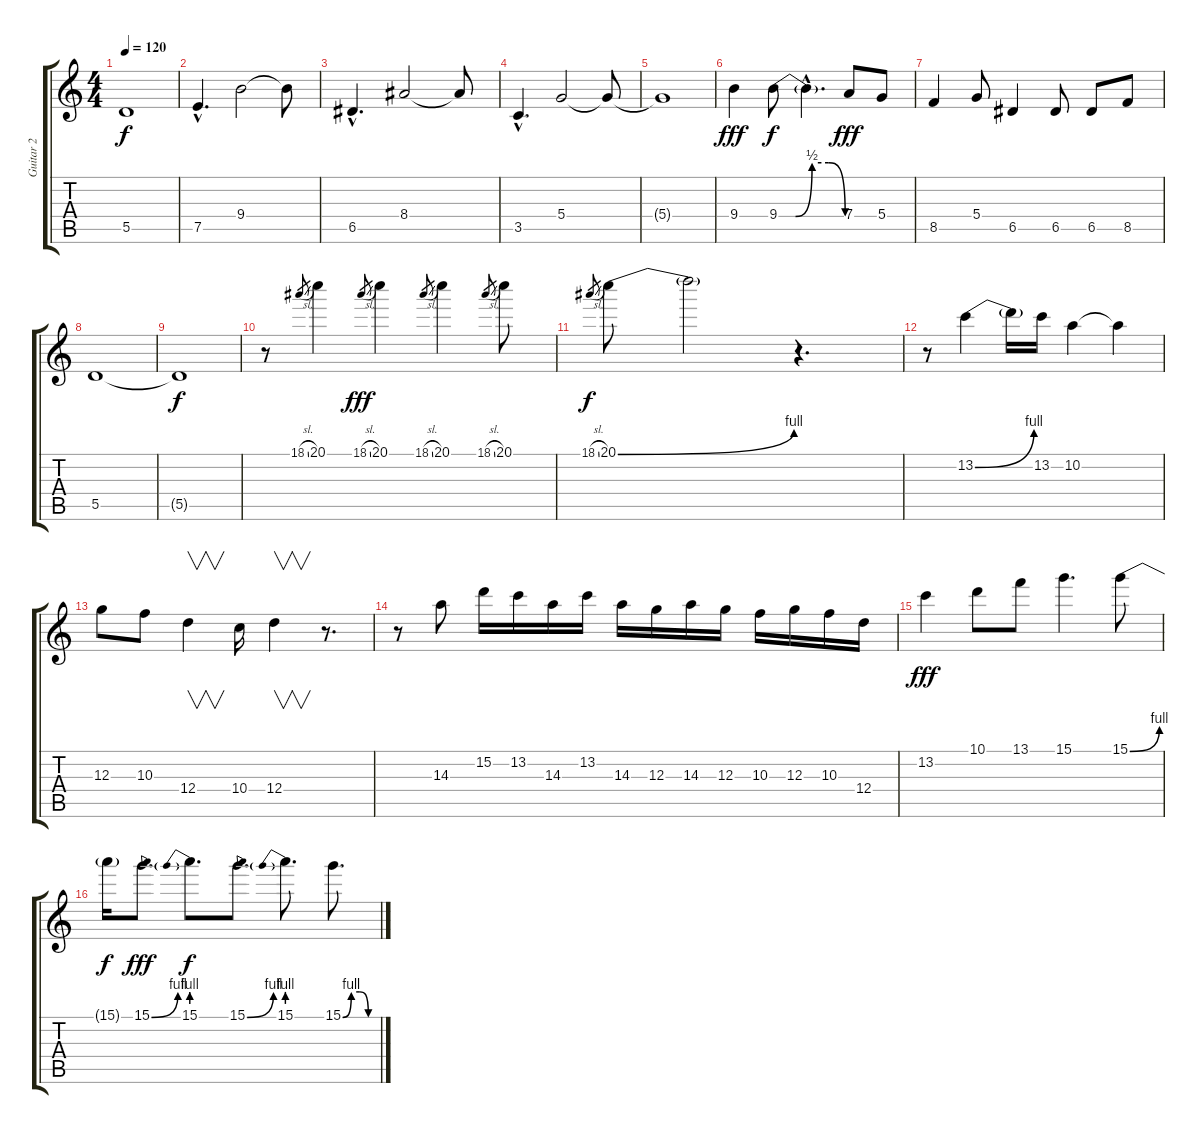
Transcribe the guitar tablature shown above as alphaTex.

\track ("Guitar 2" "Guitar 2") {instrument distortionguitar}
\staff {score tabs}
\tuning (E4 B3 G3 D3 A2 D2) {hide}
\ts (4 4)
\tempo 120
\clef g2
\ks c
5.5{t}.1{dy f} |
7.5{hac}.4{d} 9.4.2 9.4{t}.8 |
6.5{hac}.4{d} 8.4.2 8.4{t}.8 |
3.5{hac}.4{d} 5.4.2 5.4{t}.8 |
5.4{t}.1 |
9.4.4{dy fff} 9.4{be (custom 0 0 15 0 30 2 45 2 60 0)}.8{dy f} 9.4{hac t}.4{d} 7.4.8{dy fff} 5.4.8 |
8.5.4 5.4.8 6.5.4 6.5.8 6.5.8 8.5.8 |
5.5.1 |
5.5{t}.1{dy f} |
r.8 18.1{sl}.8{gr} 20.1.4{volume 16 instrument overdrivenguitar} 18.1{sl}.8{gr dy fff} 20.1.4 18.1{sl}.8{gr} 20.1.4 18.1{sl}.8{gr} 20.1.8 |
18.1{sl}.8{gr dy f} 20.1{be (bend 0 0 60 4)}.8 20.1{t}.2 r.4{d} |
r.8 13.2{be (bend 0 0 60 4)}.4 13.2{t}.16 13.2.16 10.2.4 10.2{t}.4 |
12.3.8 10.3.8 12.4.4{v} 10.4.16 12.4.4{v} r.8{d} |
r.8 14.3.8 15.2.16 13.2.16 14.3.16 13.2.16 14.3.16 12.3.16 14.3.16 12.3.16 10.3.16 12.3.16 10.3.16 12.4.16 |
13.2.4{dy fff} 10.1.8 13.1.8 15.1.4{d} 15.1{be (bend 0 0 60 4)}.8 |
15.1{t}.16{dy f} 15.1{be (bend 0 0 60 4)}.8{d dy fff} 15.1{be (prebend 0 4 60 4)}.8{d dy f} 15.1{be (bend 0 0 60 4)}.8{d} 15.1{be (prebend 0 4 60 4)}.8{d} 15.1{be (custom 0 0 15 4 30 4 45 0 60 0)}.8{d}
